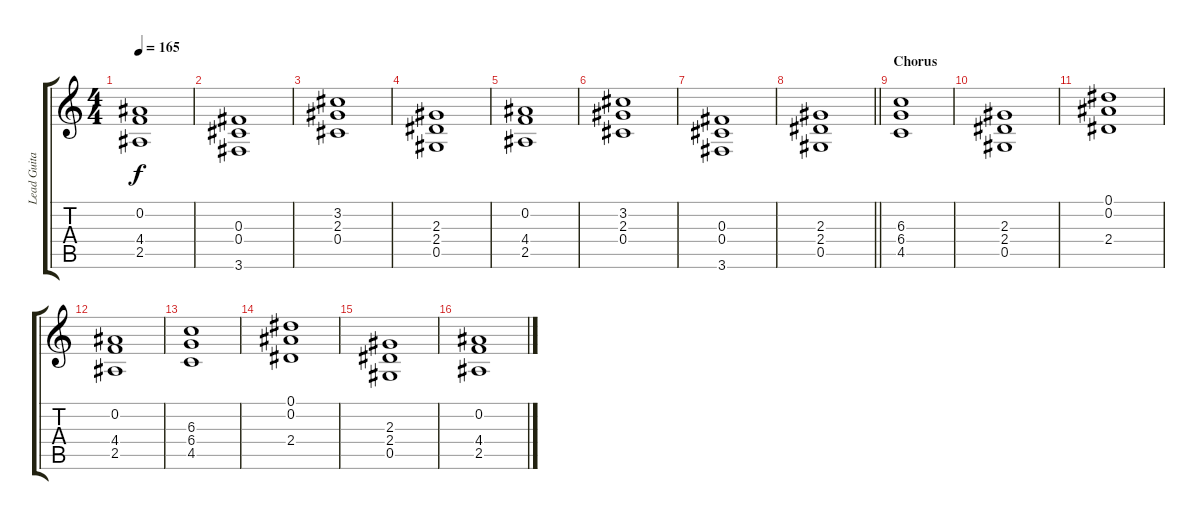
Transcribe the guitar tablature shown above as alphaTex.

\track ("Lead Guitar" "Lead Guita") {instrument overdrivenguitar}
\staff {score tabs}
\tuning (Eb4 Bb3 Gb3 Db3 Ab2 Eb2) {hide}
\ts (4 4)
\tempo 165
\clef g2
\ks c
(0.2 4.4 2.5).1{dy f} |
(0.3 0.4 3.6).1 |
(3.2 2.3 0.4).1 |
(2.3 2.4 0.5).1 |
(0.2 4.4 2.5).1 |
(3.2 2.3 0.4).1 |
(0.3 0.4 3.6).1 |
\barLineRight lightlight
(2.3 2.4 0.5).1 |
\section ("" "Chorus")
(6.3 6.4 4.5).1 |
(2.3 2.4 0.5).1 |
(0.1 0.2 2.4).1 |
(0.2 4.4 2.5).1 |
(6.3 6.4 4.5).1 |
(0.1 0.2 2.4).1 |
(2.3 2.4 0.5).1 |
(0.2 4.4 2.5).1
